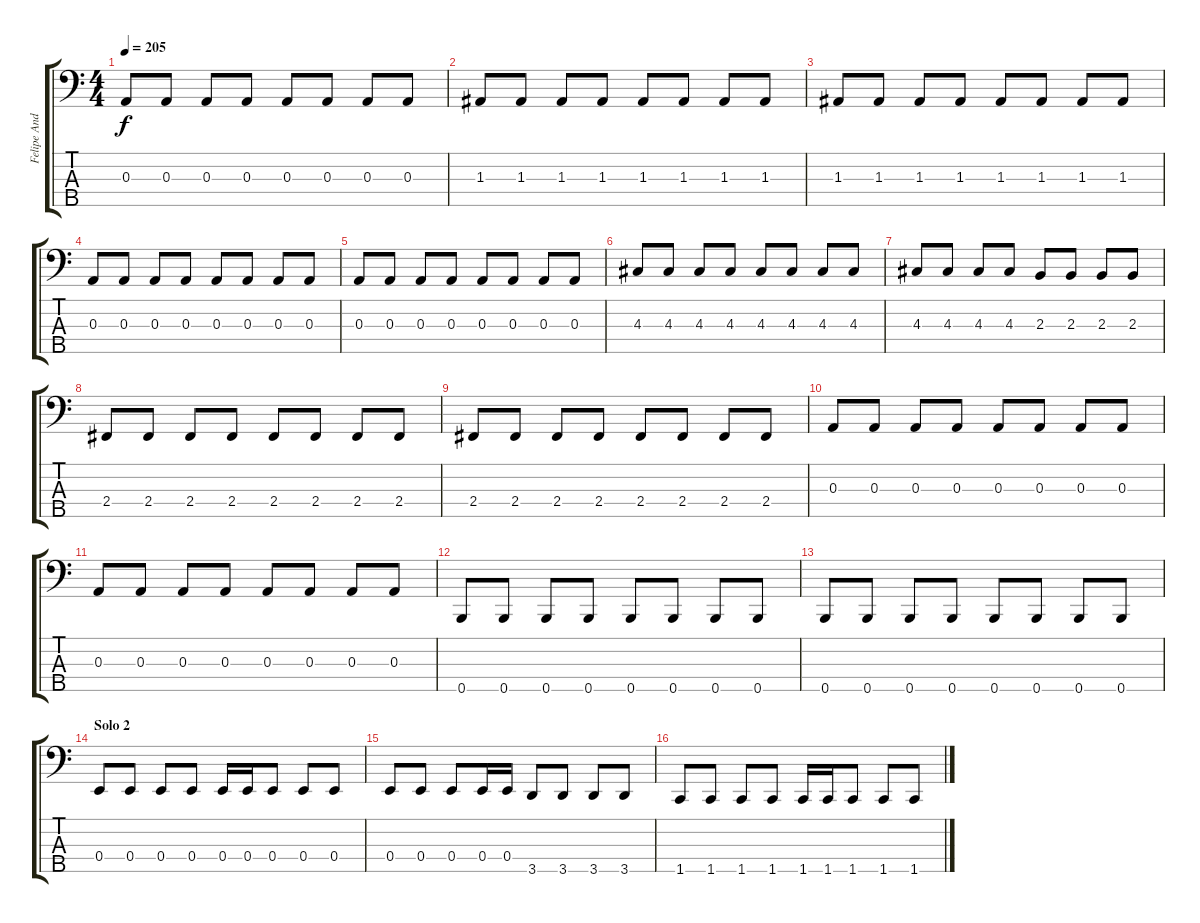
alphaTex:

\track ("Felipe Andreoli" "Felipe And") {instrument electricbassfinger}
\staff {score tabs}
\tuning (G2 D2 A1 E1 B0) {hide}
\ts (4 4)
\tempo 205
\clef f4
\ks c
0.3.8{dy f} 0.3.8 0.3.8 0.3.8 0.3.8 0.3.8 0.3.8 0.3.8 |
1.3.8 1.3.8 1.3.8 1.3.8 1.3.8 1.3.8 1.3.8 1.3.8 |
1.3.8 1.3.8 1.3.8 1.3.8 1.3.8 1.3.8 1.3.8 1.3.8 |
0.3.8 0.3.8 0.3.8 0.3.8 0.3.8 0.3.8 0.3.8 0.3.8 |
0.3.8 0.3.8 0.3.8 0.3.8 0.3.8 0.3.8 0.3.8 0.3.8 |
4.3.8 4.3.8 4.3.8 4.3.8 4.3.8 4.3.8 4.3.8 4.3.8 |
4.3.8 4.3.8 4.3.8 4.3.8 2.3.8 2.3.8 2.3.8 2.3.8 |
2.4.8 2.4.8 2.4.8 2.4.8 2.4.8 2.4.8 2.4.8 2.4.8 |
2.4.8 2.4.8 2.4.8 2.4.8 2.4.8 2.4.8 2.4.8 2.4.8 |
0.3.8 0.3.8 0.3.8 0.3.8 0.3.8 0.3.8 0.3.8 0.3.8 |
0.3.8 0.3.8 0.3.8 0.3.8 0.3.8 0.3.8 0.3.8 0.3.8 |
0.5.8 0.5.8 0.5.8 0.5.8 0.5.8 0.5.8 0.5.8 0.5.8 |
0.5.8 0.5.8 0.5.8 0.5.8 0.5.8 0.5.8 0.5.8 0.5.8 |
\section ("" "Solo 2")
0.4.8 0.4.8 0.4.8 0.4.8 0.4.16 0.4.16 0.4.8 0.4.8 0.4.8 |
0.4.8 0.4.8 0.4.8 0.4.16 0.4.16 3.5.8 3.5.8 3.5.8 3.5.8 |
1.5.8 1.5.8 1.5.8 1.5.8 1.5.16 1.5.16 1.5.8 1.5.8 1.5.8
